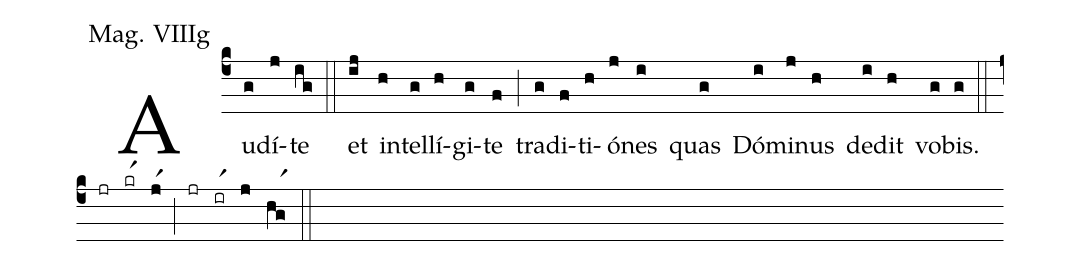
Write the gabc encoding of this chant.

annotation: Mag. VIIIg;
%%
(c4) Au(g)dí(j)te(ig) (::) et(ij) in(h)tel(g)lí(h)gi(g)te(f) (;) tra(g)di(f)ti(h)ó(j)nes(i) quas(g) Dó(i)mi(j)nus(h) de(i)dit(h) vo(g)bis.(g) (::) (jr)(krr1)(jr1)(;)(jr)(irr1)(j)(hgr1)(::)
